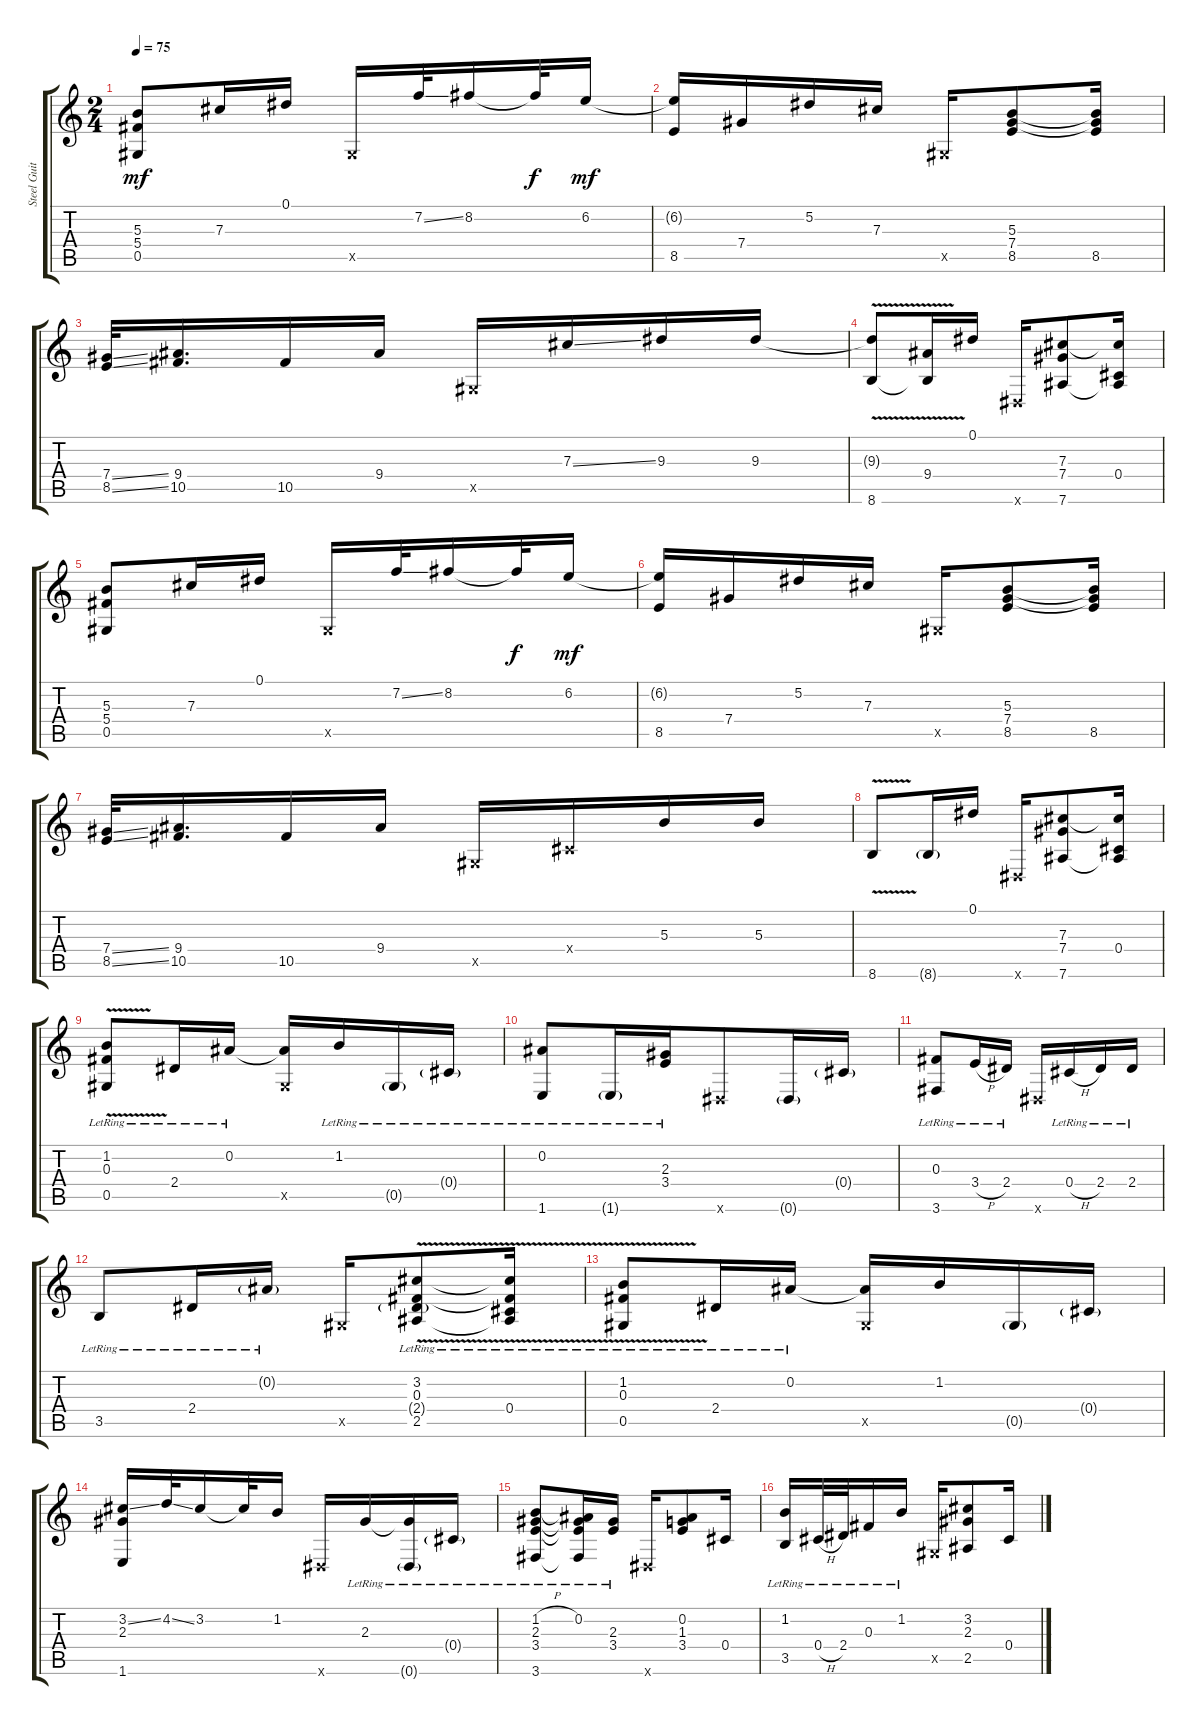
\track ("Steel Guitar" "Steel Guit") {instrument acousticguitarsteel}
\staff {score tabs}
\tuning (Eb4 Bb3 Gb3 Db3 Ab2 Eb2) {hide}
\ts (2 4)
\tempo 75
\clef g2
\ks c
(5.3 5.4 0.5).8{dy mf beam merge} 7.3.16 0.1.16 0.5{x}.16 7.2{ss}.32 8.2.16 8.2{t}.32{dy f} 6.2.16{dy mf} |
(6.2{t} 8.5).16 7.4.16 5.2.16 7.3.16 0.5{x}.16 (5.3 7.4 8.5).8 (5.3{t} 7.4{t} 8.5).16 |
(7.4{ss} 8.5{ss}).32 (9.4 10.5).16{d} 10.5.16 9.4.16 0.5{x}.16 7.3{ss}.16 9.3.16 9.3.16 |
(9.3{t} 8.6{v}).8{beam merge} (9.4 8.6{v t}).16 0.1.16 0.6{x}.16 (7.3 7.4 7.6).8 (7.3{t} 0.4 7.6{t}).16 |
(5.3 5.4 0.5).8{beam merge} 7.3.16 0.1.16 0.5{x}.16 7.2{ss}.32 8.2.16 8.2{t}.32{dy f} 6.2.16{dy mf} |
(6.2{t} 8.5).16 7.4.16 5.2.16 7.3.16 0.5{x}.16 (5.3 7.4 8.5).8 (5.3{t} 7.4{t} 8.5).16 |
(7.4{ss} 8.5{ss}).32 (9.4 10.5).16{d} 10.5.16 9.4.16 0.5{x}.16 0.4{x}.16 5.3.16 5.3.16 |
8.6{v}.8{beam merge} 8.6{g}.16 0.1.16 0.6{x}.16 (7.3 7.4 7.6).8 (7.3{t} 0.4 7.6{t}).16 |
(1.2{v lr} 0.3{lr} 0.5{lr}).8{beam merge} 2.4{lr}.16 0.2{lr}.16 (0.2{t} 0.5{x}).16 1.2{lr}.16 0.5{g lr}.16 0.4{g lr}.16 |
(0.2{lr} 1.6{lr}).8{beam merge} 1.6{g lr}.16 (2.3{lr} 3.4{lr}).16{beam merge} 0.6{x}.8 0.6{g}.16 0.4{g}.16 |
(0.3{lr} 3.6{lr}).8{beam merge} 3.4{h lr}.16 2.4{lr}.16 0.6{x}.16 0.4{h lr}.16 2.4{lr}.16 2.4{lr}.16 |
3.5{lr}.8{beam merge} 2.4{lr}.16 0.2{g lr}.16 0.5{x}.16 (3.2{v lr} 0.3{lr} 2.4{g lr} 2.5{lr}).8 (3.2{t} 0.3{t} 0.4{lr} 2.5{t}).16 |
(1.2{v lr} 0.3{lr} 0.5{lr}).8{beam merge} 2.4{lr}.16 0.2{lr}.16 (0.2{t} 0.5{x}).16 1.2.16 0.5{g}.16 0.4{g}.16 |
(3.2{ss} 2.3 1.6).16 4.2{ss}.32 3.2.16 3.2{t}.32 1.2.16 0.6{x}.16 2.3{lr}.16 (2.3{t} 0.6{g lr}).16 0.4{g lr}.16 |
(1.2{h lr} 2.3{lr} 3.4{lr} 3.6{lr}).8{beam merge} (0.2{lr} 2.3{t} 3.4{t} 3.6{t}).16 (2.3{lr} 3.4{lr}).16 0.6{x}.16 (0.2 1.3 3.4).8 0.4.16 |
(1.2{lr} 3.5{lr}).16 0.4{h lr}.32 2.4{lr}.32 0.3{lr}.16 1.2{lr}.16 0.5{x}.16 (3.2 2.3 2.5).8 0.4.16
